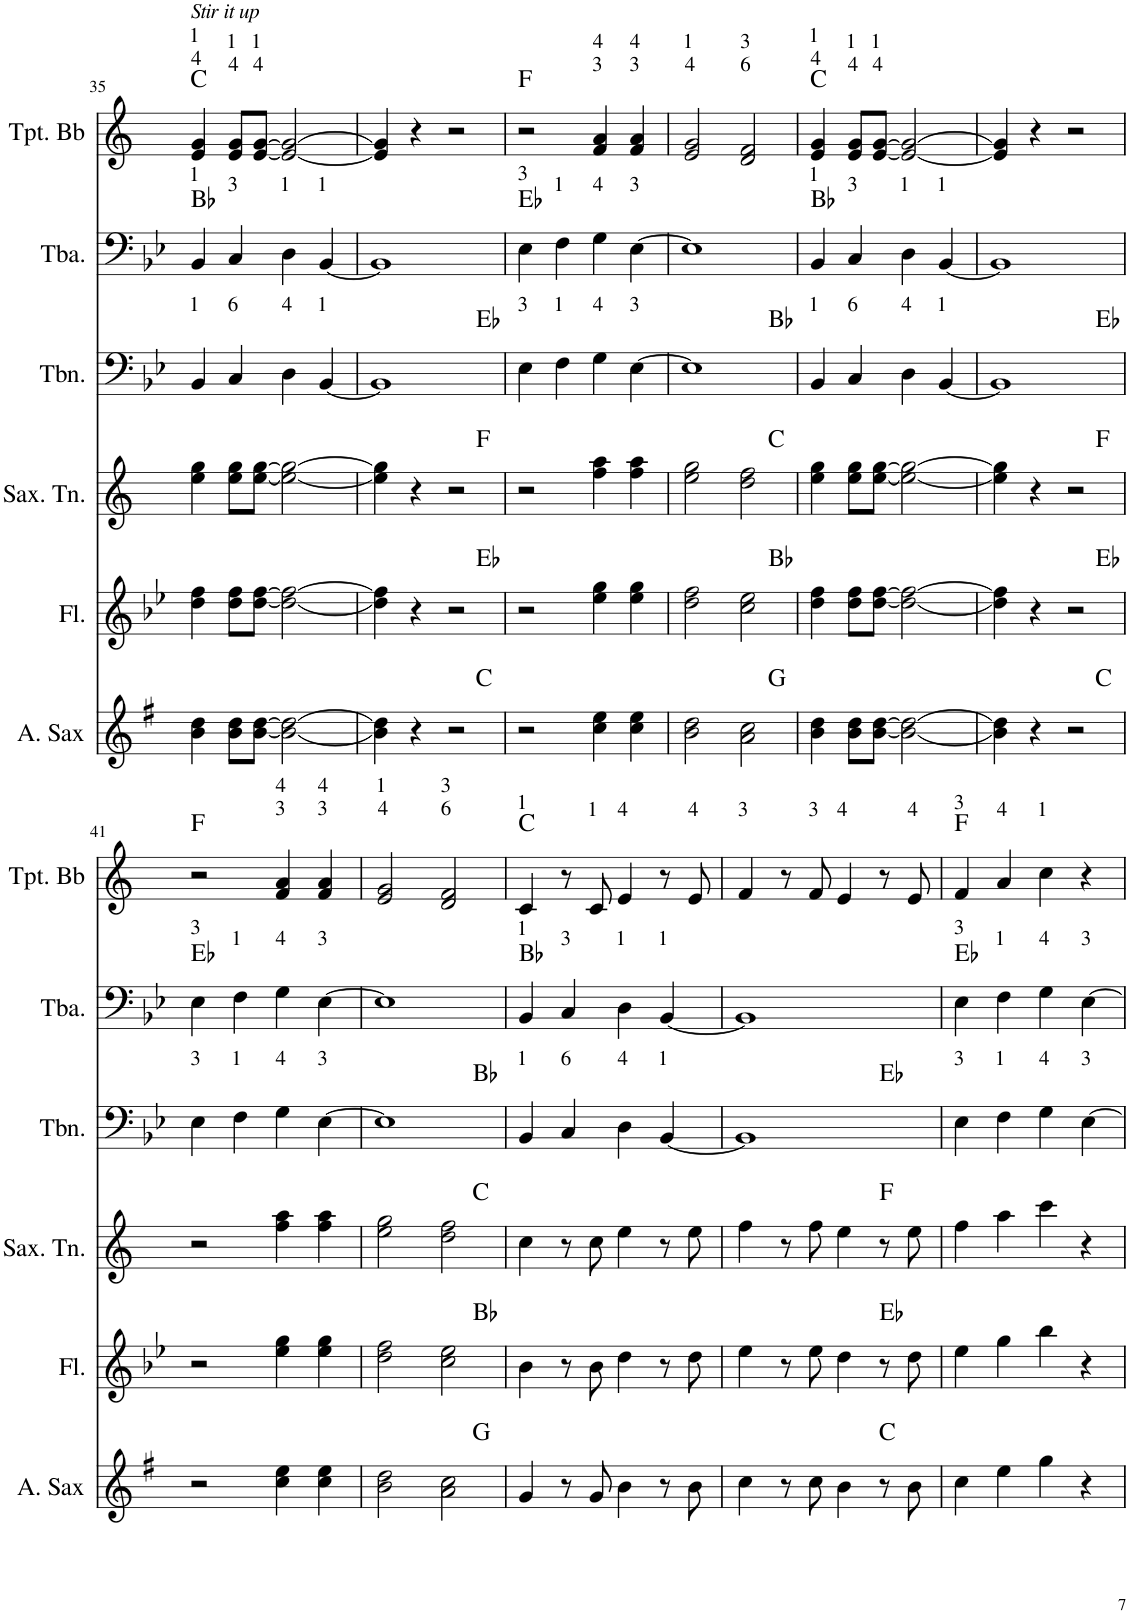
**kern	**harte	**kern	**harte	**kern	**harte	**kern	**harte	**kern	**harte	**kern	**harte
*part6	*part6	*part5	*part5	*part4	*part4	*part3	*part3	*part2	*part2	*part1	*part1
*staff6	*	*staff5	*	*staff4	*	*staff3	*	*staff2	*	*staff1	*
*I"Saxofone Alto	*	*I"Flauta Transversal	*	*I"Saxofone Tenor	*	*I"Trombone	*	*I"Tuba	*	*I"Trompete Bb	*
*	*	*I'Fl.	*	*I'Sax. Tn.	*	*I'Tbn.	*	*I'Tba.	*	*I'Tpt. Bb	*
!!LO:PB:g=z
*clefG2	*	*clefG2	*	*clefG2	*	*clefF4	*	*clefF4	*	*clefG2	*
*Trd5c9	*	*	*	*Trd8c14	*	*	*	*	*	*Trd1c2	*
*k[f#]	*	*k[b-e-]	*	*k[]	*	*k[b-e-]	*	*k[b-e-]	*	*k[]	*
*M4/4	*	*M4/4	*	*M4/4	*	*M4/4	*	*M4/4	*	*M4/4	*
=35	=35	=35	=35	=35	=35	=35	=35	=35	=35	=35	=35
!	!	!	!	!	!	!	!	!	!	!LO:TX:a:t=1	!
!	!	!	!	!	!	!	!	!	!	!LO:TX:a:t=4	!
!	!	!	!	!	!	!	!	!	!	!LO:TX:a:i:t=Stir it up	!
!	!	!	!	!	!	!	!	!LO:TX:a:t=1	!	!	!
!	!	!	!	!	!	!LO:TX:a:t=1	!	!	!	!	!
4b\ 4dd\	.	4dd\ 4ff\	.	4ee\ 4gg\	.	4BB-/	.	4BB-/	Bb:maj	4e/ 4g/	C:maj
!	!	!	!	!	!	!	!	!	!	!LO:TX:a:t=1	!
!	!	!	!	!	!	!	!	!	!	!LO:TX:a:t=4	!
!	!	!	!	!	!	!	!	!LO:TX:a:t=3	!	!	!
!	!	!	!	!	!	!LO:TX:a:t=6	!	!	!	!	!
8b\ 8dd\L	.	8dd\ 8ff\L	.	8ee\ 8gg\L	.	4C/	.	4C/	.	8e/ 8g/L	.
!	!	!	!	!	!	!	!	!	!	!LO:TX:a:t=1	!
!	!	!	!	!	!	!	!	!	!	!LO:TX:a:t=4	!
[8b\ [8dd\J	.	[8dd\ [8ff\J	.	[8ee\ [8gg\J	.	.	.	.	.	[8e/ [8g/J	.
!	!	!	!	!	!	!	!	!LO:TX:a:t=1	!	!	!
!	!	!	!	!	!	!LO:TX:a:t=4	!	!	!	!	!
2b\_ 2dd\_	.	2dd\_ 2ff\_	.	2ee\_ 2gg\_	.	4D\	.	4D\	.	2e/_ 2g/_	.
!	!	!	!	!	!	!	!	!LO:TX:a:t=1	!	!	!
!	!	!	!	!	!	!LO:TX:a:t=1	!	!	!	!	!
.	.	.	.	.	.	[4BB-/	.	[4BB-/	.	.	.
=36	=36	=36	=36	=36	=36	=36	=36	=36	=36	=36	=36
*^	*	*^	*	*^	*	*^	*	*	*	*	*
4b\] 4dd\]	2.ryy	.	4dd\] 4ff\]	2.ryy	.	4ee\] 4gg\]	2.ryy	.	1BB-]	2.ryy	.	1BB-]	.	4e/] 4g/]	.
4r	.	.	4r	.	.	4r	.	.	.	.	.	.	.	4r	.
2r	.	.	2r	.	.	2r	.	.	.	.	.	.	.	2r	.
.	4ryy	C:maj	.	4ryy	Eb:maj	.	4ryy	F:maj	.	4ryy	Eb:maj	.	.	.	.
=37	=37	=37	=37	=37	=37	=37	=37	=37	=37	=37	=37	=37	=37	=37	=37
!	!	!	!	!	!	!	!	!	!	!	!	!LO:TX:a:t=3	!	!	!
!	!	!	!	!	!	!	!	!	!LO:TX:a:t=3	!	!	!	!	!	!
*v	*v	*	*	*	*	*v	*v	*	*v	*v	*	*	*	*	*
*	*	*v	*v	*	*	*	*	*	*	*	*	*
2r	.	2r	.	2r	.	4E-\	.	4E-\	Eb:maj	2r	F:maj
!	!	!	!	!	!	!	!	!LO:TX:a:t=1	!	!	!
!	!	!	!	!	!	!LO:TX:a:t=1	!	!	!	!	!
.	.	.	.	.	.	4F\	.	4F\	.	.	.
!	!	!	!	!	!	!	!	!	!	!LO:TX:a:t=4	!
!	!	!	!	!	!	!	!	!	!	!LO:TX:a:t=3	!
!	!	!	!	!	!	!	!	!LO:TX:a:t=4	!	!	!
!	!	!	!	!	!	!LO:TX:a:t=4	!	!	!	!	!
4cc\ 4ee\	.	4ee-\ 4gg\	.	4ff\ 4aa\	.	4G\	.	4G\	.	4f/ 4a/	.
!	!	!	!	!	!	!	!	!	!	!LO:TX:a:t=4	!
!	!	!	!	!	!	!	!	!	!	!LO:TX:a:t=3	!
!	!	!	!	!	!	!	!	!LO:TX:a:t=3	!	!	!
!	!	!	!	!	!	!LO:TX:a:t=3	!	!	!	!	!
4cc\ 4ee\	.	4ee-\ 4gg\	.	4ff\ 4aa\	.	[4E-\	.	[4E-\	.	4f/ 4a/	.
=38	=38	=38	=38	=38	=38	=38	=38	=38	=38	=38	=38
!	!	!	!	!	!	!	!	!	!	!LO:TX:a:t=1	!
!	!	!	!	!	!	!	!	!	!	!LO:TX:a:t=4	!
*^	*	*^	*	*^	*	*^	*	*	*	*	*
2b\ 2dd\	2.ryy	.	2dd\ 2ff\	2.ryy	.	2ee\ 2gg\	2.ryy	.	1E-]	2.ryy	.	1E-]	.	2e/ 2g/	.
!	!	!	!	!	!	!	!	!	!	!	!	!	!	!LO:TX:a:t=3	!
!	!	!	!	!	!	!	!	!	!	!	!	!	!	!LO:TX:a:t=6	!
2a\ 2cc\	.	.	2cc\ 2ee-\	.	.	2dd\ 2ff\	.	.	.	.	.	.	.	2d/ 2f/	.
.	4ryy	G:maj	.	4ryy	Bb:maj	.	4ryy	C:maj	.	4ryy	Bb:maj	.	.	.	.
=39	=39	=39	=39	=39	=39	=39	=39	=39	=39	=39	=39	=39	=39	=39	=39
!	!	!	!	!	!	!	!	!	!	!	!	!	!	!LO:TX:a:t=1	!
!	!	!	!	!	!	!	!	!	!	!	!	!	!	!LO:TX:a:t=4	!
!	!	!	!	!	!	!	!	!	!	!	!	!LO:TX:a:t=1	!	!	!
!	!	!	!	!	!	!	!	!	!LO:TX:a:t=1	!	!	!	!	!	!
*v	*v	*	*	*	*	*v	*v	*	*v	*v	*	*	*	*	*
*	*	*v	*v	*	*	*	*	*	*	*	*	*
4b\ 4dd\	.	4dd\ 4ff\	.	4ee\ 4gg\	.	4BB-/	.	4BB-/	Bb:maj	4e/ 4g/	C:maj
!	!	!	!	!	!	!	!	!	!	!LO:TX:a:t=1	!
!	!	!	!	!	!	!	!	!	!	!LO:TX:a:t=4	!
!	!	!	!	!	!	!	!	!LO:TX:a:t=3	!	!	!
!	!	!	!	!	!	!LO:TX:a:t=6	!	!	!	!	!
8b\ 8dd\L	.	8dd\ 8ff\L	.	8ee\ 8gg\L	.	4C/	.	4C/	.	8e/ 8g/L	.
!	!	!	!	!	!	!	!	!	!	!LO:TX:a:t=1	!
!	!	!	!	!	!	!	!	!	!	!LO:TX:a:t=4	!
[8b\ [8dd\J	.	[8dd\ [8ff\J	.	[8ee\ [8gg\J	.	.	.	.	.	[8e/ [8g/J	.
!	!	!	!	!	!	!	!	!LO:TX:a:t=1	!	!	!
!	!	!	!	!	!	!LO:TX:a:t=4	!	!	!	!	!
2b\_ 2dd\_	.	2dd\_ 2ff\_	.	2ee\_ 2gg\_	.	4D\	.	4D\	.	2e/_ 2g/_	.
!	!	!	!	!	!	!	!	!LO:TX:a:t=1	!	!	!
!	!	!	!	!	!	!LO:TX:a:t=1	!	!	!	!	!
.	.	.	.	.	.	[4BB-/	.	[4BB-/	.	.	.
=40	=40	=40	=40	=40	=40	=40	=40	=40	=40	=40	=40
*^	*	*^	*	*^	*	*^	*	*	*	*	*
4b\] 4dd\]	2.ryy	.	4dd\] 4ff\]	2.ryy	.	4ee\] 4gg\]	2.ryy	.	1BB-]	2.ryy	.	1BB-]	.	4e/] 4g/]	.
4r	.	.	4r	.	.	4r	.	.	.	.	.	.	.	4r	.
2r	.	.	2r	.	.	2r	.	.	.	.	.	.	.	2r	.
.	4ryy	C:maj	.	4ryy	Eb:maj	.	4ryy	F:maj	.	4ryy	Eb:maj	.	.	.	.
!!LO:LB:g=z
=41	=41	=41	=41	=41	=41	=41	=41	=41	=41	=41	=41	=41	=41	=41	=41
!	!	!	!	!	!	!	!	!	!	!	!	!LO:TX:a:t=3	!	!	!
!	!	!	!	!	!	!	!	!	!LO:TX:a:t=3	!	!	!	!	!	!
*v	*v	*	*	*	*	*v	*v	*	*v	*v	*	*	*	*	*
*	*	*v	*v	*	*	*	*	*	*	*	*	*
2r	.	2r	.	2r	.	4E-\	.	4E-\	Eb:maj	2r	F:maj
!	!	!	!	!	!	!	!	!LO:TX:a:t=1	!	!	!
!	!	!	!	!	!	!LO:TX:a:t=1	!	!	!	!	!
.	.	.	.	.	.	4F\	.	4F\	.	.	.
!	!	!	!	!	!	!	!	!	!	!LO:TX:a:t=4	!
!	!	!	!	!	!	!	!	!	!	!LO:TX:a:t=3	!
!	!	!	!	!	!	!	!	!LO:TX:a:t=4	!	!	!
!	!	!	!	!	!	!LO:TX:a:t=4	!	!	!	!	!
4cc\ 4ee\	.	4ee-\ 4gg\	.	4ff\ 4aa\	.	4G\	.	4G\	.	4f/ 4a/	.
!	!	!	!	!	!	!	!	!	!	!LO:TX:a:t=4	!
!	!	!	!	!	!	!	!	!	!	!LO:TX:a:t=3	!
!	!	!	!	!	!	!	!	!LO:TX:a:t=3	!	!	!
!	!	!	!	!	!	!LO:TX:a:t=3	!	!	!	!	!
4cc\ 4ee\	.	4ee-\ 4gg\	.	4ff\ 4aa\	.	[4E-\	.	[4E-\	.	4f/ 4a/	.
=42	=42	=42	=42	=42	=42	=42	=42	=42	=42	=42	=42
!	!	!	!	!	!	!	!	!	!	!LO:TX:a:t=1	!
!	!	!	!	!	!	!	!	!	!	!LO:TX:a:t=4	!
*^	*	*^	*	*^	*	*^	*	*	*	*	*
2b\ 2dd\	2.ryy	.	2dd\ 2ff\	2.ryy	.	2ee\ 2gg\	2.ryy	.	1E-]	2.ryy	.	1E-]	.	2e/ 2g/	.
!	!	!	!	!	!	!	!	!	!	!	!	!	!	!LO:TX:a:t=3	!
!	!	!	!	!	!	!	!	!	!	!	!	!	!	!LO:TX:a:t=6	!
2a\ 2cc\	.	.	2cc\ 2ee-\	.	.	2dd\ 2ff\	.	.	.	.	.	.	.	2d/ 2f/	.
.	4ryy	G:maj	.	4ryy	Bb:maj	.	4ryy	C:maj	.	4ryy	Bb:maj	.	.	.	.
=43	=43	=43	=43	=43	=43	=43	=43	=43	=43	=43	=43	=43	=43	=43	=43
!	!	!	!	!	!	!	!	!	!	!	!	!	!	!LO:TX:a:t=1	!
!	!	!	!	!	!	!	!	!	!	!	!	!LO:TX:a:t=1	!	!	!
!	!	!	!	!	!	!	!	!	!LO:TX:a:t=1	!	!	!	!	!	!
*v	*v	*	*	*	*	*v	*v	*	*v	*v	*	*	*	*	*
*	*	*v	*v	*	*	*	*	*	*	*	*	*
4g/	.	4b-\	.	4cc\	.	4BB-/	.	4BB-/	Bb:maj	4c/	C:maj
!	!	!	!	!	!	!	!	!LO:TX:a:t=3	!	!	!
!	!	!	!	!	!	!LO:TX:a:t=6	!	!	!	!	!
8r	.	8r	.	8r	.	4C/	.	4C/	.	8r	.
!	!	!	!	!	!	!	!	!	!	!LO:TX:a:t=1	!
8g/	.	8b-\	.	8cc\	.	.	.	.	.	8c/	.
!	!	!	!	!	!	!	!	!	!	!LO:TX:a:t=4	!
!	!	!	!	!	!	!	!	!LO:TX:a:t=1	!	!	!
!	!	!	!	!	!	!LO:TX:a:t=4	!	!	!	!	!
4b\	.	4dd\	.	4ee\	.	4D\	.	4D\	.	4e/	.
!	!	!	!	!	!	!	!	!LO:TX:a:t=1	!	!	!
!	!	!	!	!	!	!LO:TX:a:t=1	!	!	!	!	!
8r	.	8r	.	8r	.	[4BB-/	.	[4BB-/	.	8r	.
!	!	!	!	!	!	!	!	!	!	!LO:TX:a:t=4	!
8b\	.	8dd\	.	8ee\	.	.	.	.	.	8e/	.
=44	=44	=44	=44	=44	=44	=44	=44	=44	=44	=44	=44
!	!	!	!	!	!	!	!	!	!	!LO:TX:a:t=3	!
*	*	*	*	*	*	*^	*	*	*	*	*
4cc\	.	4ee-\	.	4ff\	.	1BB-]	2.ryy	.	1BB-]	.	4f/	.
8r	.	8r	.	8r	.	.	.	.	.	.	8r	.
!	!	!	!	!	!	!	!	!	!	!	!LO:TX:a:t=3	!
8cc\	.	8ee-\	.	8ff\	.	.	.	.	.	.	8f/	.
!	!	!	!	!	!	!	!	!	!	!	!LO:TX:a:t=4	!
4b\	.	4dd\	.	4ee\	.	.	.	.	.	.	4e/	.
8r	C:maj	8r	Eb:maj	8r	F:maj	.	4ryy	Eb:maj	.	.	8r	.
!	!	!	!	!	!	!	!	!	!	!	!LO:TX:a:t=4	!
8b\	.	8dd\	.	8ee\	.	.	.	.	.	.	8e/	.
=45	=45	=45	=45	=45	=45	=45	=45	=45	=45	=45	=45	=45
!	!	!	!	!	!	!	!	!	!	!	!LO:TX:a:t=3	!
!	!	!	!	!	!	!	!	!	!LO:TX:a:t=3	!	!	!
!	!	!	!	!	!	!LO:TX:a:t=3	!	!	!	!	!	!
*	*	*	*	*	*	*v	*v	*	*	*	*	*
4cc\	.	4ee-\	.	4ff\	.	4E-\	.	4E-\	Eb:maj	4f/	F:maj
!	!	!	!	!	!	!	!	!	!	!LO:TX:a:t=4	!
!	!	!	!	!	!	!	!	!LO:TX:a:t=1	!	!	!
!	!	!	!	!	!	!LO:TX:a:t=1	!	!	!	!	!
4ee\	.	4gg\	.	4aa\	.	4F\	.	4F\	.	4a/	.
!	!	!	!	!	!	!	!	!	!	!LO:TX:a:t=1	!
!	!	!	!	!	!	!	!	!LO:TX:a:t=4	!	!	!
!	!	!	!	!	!	!LO:TX:a:t=4	!	!	!	!	!
4gg\	.	4bb-\	.	4ccc\	.	4G\	.	4G\	.	4cc\	.
!	!	!	!	!	!	!	!	!LO:TX:a:t=3	!	!	!
!	!	!	!	!	!	!LO:TX:a:t=3	!	!	!	!	!
4r	.	4r	.	4r	.	[4E-\	.	[4E-\	.	4r	.
=	=	=	=	=	=	=	=	=	=	=	=
*-	*-	*-	*-	*-	*-	*-	*-	*-	*-	*-	*-
